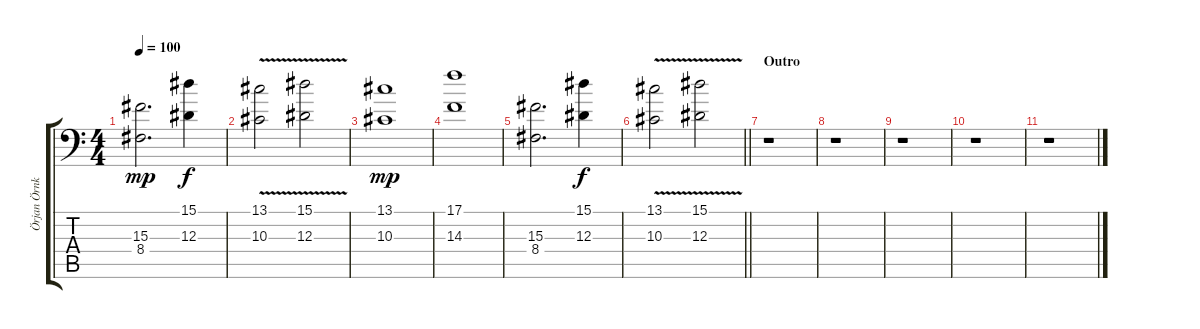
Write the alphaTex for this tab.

\track ("Örjan Örnkloo" "Örjan Örnk") {instrument pad3polysynth}
\staff {score tabs}
\tuning (C4 G3 Eb3 Bb2 F2 Bb1) {hide}
\ts (4 4)
\tempo 100
\clef f4
\ks c
(15.3 8.4).2{d dy mp} (15.1 12.3).4{dy f} |
(13.1{v} 10.3{v}).2 (15.1{v} 12.3{v}).2 |
(13.1 10.3).1{dy mp} |
(17.1 14.3).1 |
(15.3 8.4).2{d} (15.1 12.3).4{dy f} |
\barLineRight lightlight
(13.1{v} 10.3{v}).2 (15.1{v} 12.3{v}).2 |
\section ("" "Outro")
r.1 |
r.1 |
r.1 |
r.1 |
r.1
